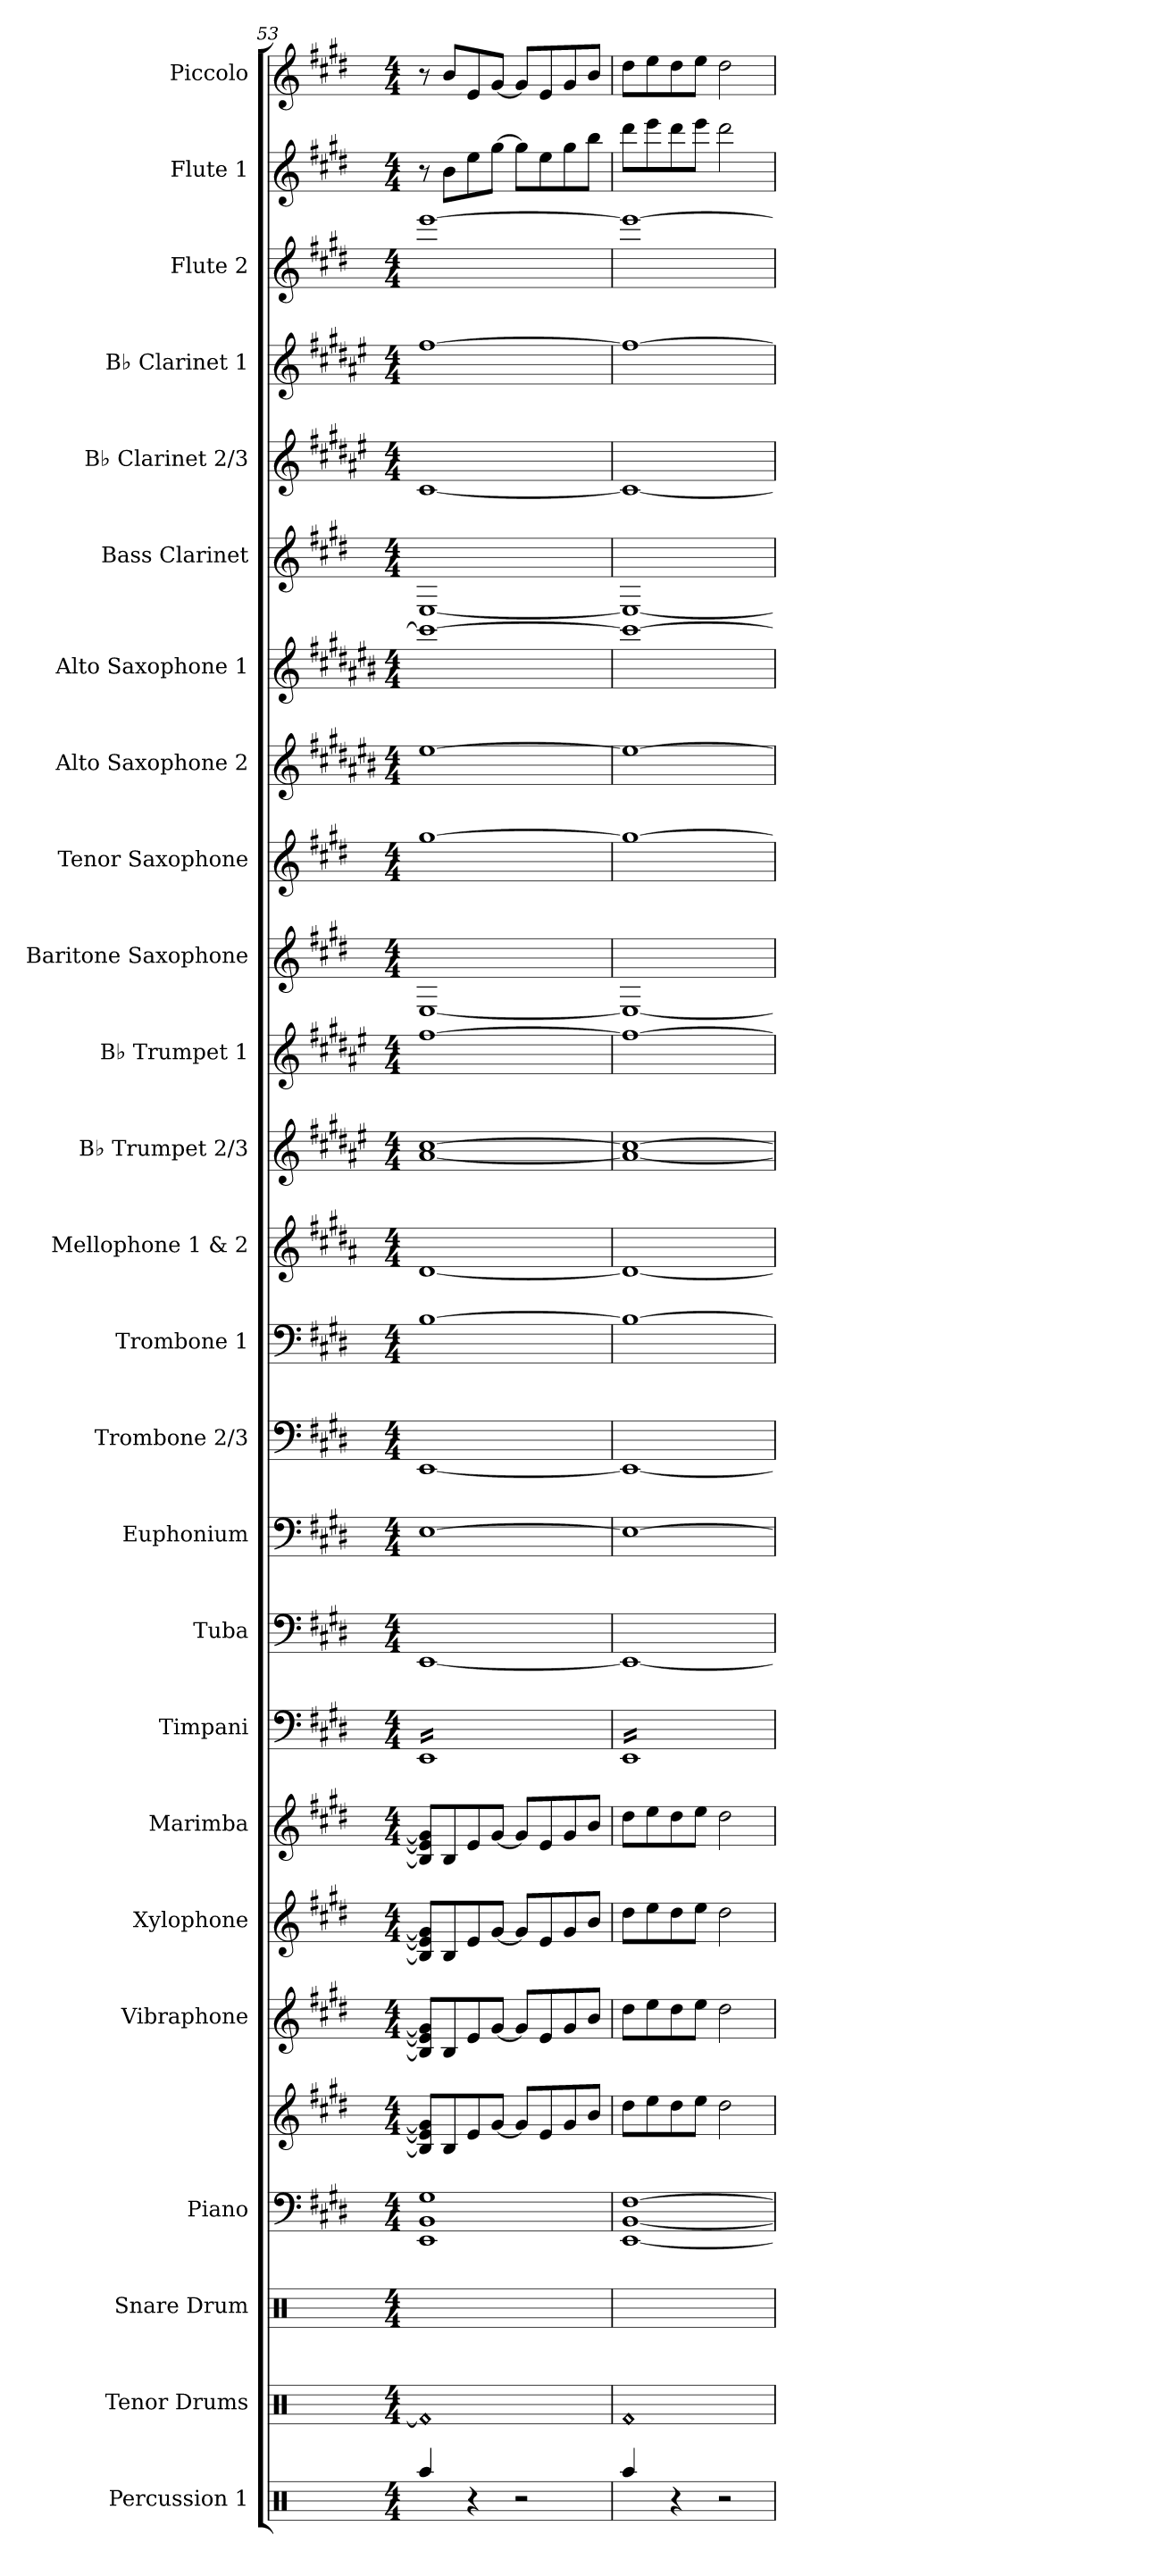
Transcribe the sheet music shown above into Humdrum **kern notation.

**kern	**kern	**kern	**kern	**kern	**kern	**kern	**kern	**kern	**kern	**kern	**kern	**kern	**kern	**kern	**kern	**kern	**kern	**kern	**kern	**kern	**kern	**kern	**kern	**kern	**kern
*part25	*part24	*part23	*part22	*part22	*part21	*part20	*part19	*part18	*part17	*part16	*part15	*part14	*part13	*part12	*part11	*part10	*part9	*part8	*part7	*part6	*part5	*part4	*part3	*part2	*part1
*staff26	*staff25	*staff24	*staff23	*staff22	*staff21	*staff20	*staff19	*staff18	*staff17	*staff16	*staff15	*staff14	*staff13	*staff12	*staff11	*staff10	*staff9	*staff8	*staff7	*staff6	*staff5	*staff4	*staff3	*staff2	*staff1
*I"Percussion 1	*I"Tenor Drums	*I"Snare Drum	*I"Piano	*	*I"Vibraphone	*I"Xylophone	*I"Marimba	*I"Timpani	*I"Tuba	*I"Euphonium	*I"Trombone 2/3	*I"Trombone 1	*I"Mellophone 1 &amp; 2	*I"B♭ Trumpet 2/3	*I"B♭ Trumpet 1	*I"Baritone Saxophone	*I"Tenor Saxophone	*I"Alto Saxophone 2	*I"Alto Saxophone 1	*I"Bass Clarinet	*I"B♭ Clarinet 2/3	*I"B♭ Clarinet 1	*I"Flute 2	*I"Flute 1	*I"Piccolo
*I'Perc. 1	*I'T.D.	*I'S.D.	*I'Pno.	*	*I'Vib.	*I'Xyl.	*I'Mrm.	*I'Timp.	*I'Tba.	*I'Euph.	*I'Tbn. 2/3	*I'Tbn. 1	*I'Mello. 1/2	*I'B♭ Tpt. 2/3	*I'B♭ Tpt. 1	*I'Bar. Sax.	*I'T. Sax.	*I'A. Sax. 2	*I'A. Sax. 1	*I'B. Cl.	*I'B♭ Cl. 2/3	*I'B♭ Cl. 1	*I'Fl. 2	*I'Fl. 1	*I'Picc.
*clefX	*clefX	*clefX	*clefF4	*clefG2	*clefG2	*clefG2	*clefG2	*clefF4	*clefF4	*clefF4	*clefF4	*clefF4	*clefG2	*clefG2	*clefG2	*clefG2	*clefG2	*clefG2	*clefG2	*clefG2	*clefG2	*clefG2	*clefG2	*clefG2	*clefG2
*	*	*	*	*	*	*ITrd-7c-12	*	*	*	*	*	*	*ITrd4c7	*ITrd1c2	*ITrd1c2	*ITrd12c21	*ITrd8c14	*ITrd5c9	*ITrd5c9	*ITrd8c14	*ITrd1c2	*ITrd1c2	*	*	*ITrd-7c-12
*k[]	*k[]	*k[]	*k[f#c#g#d#]	*k[f#c#g#d#]	*k[f#c#g#d#]	*k[f#c#g#d#]	*k[f#c#g#d#]	*k[f#c#g#d#]	*k[f#c#g#d#]	*k[f#c#g#d#]	*k[f#c#g#d#]	*k[f#c#g#d#]	*k[f#c#g#d#]	*k[f#c#g#d#]	*k[f#c#g#d#]	*k[f#c#g#d#]	*k[f#c#g#d#]	*k[f#c#g#d#]	*k[f#c#g#d#]	*k[f#c#g#d#]	*k[f#c#g#d#]	*k[f#c#g#d#]	*k[f#c#g#d#]	*k[f#c#g#d#]	*k[f#c#g#d#]
*M4/4	*M4/4	*M4/4	*M4/4	*M4/4	*M4/4	*M4/4	*M4/4	*M4/4	*M4/4	*M4/4	*M4/4	*M4/4	*M4/4	*M4/4	*M4/4	*M4/4	*M4/4	*M4/4	*M4/4	*M4/4	*M4/4	*M4/4	*M4/4	*M4/4	*M4/4
=53	=53	=53	=53	=53	=53	=53	=53	=53	=53	=53	=53	=53	=53	=53	=53	=53	=53	=53	=53	=53	=53	=53	=53	=53	=53
!	!LO:N:head=diamond	!LO:N:head=diamond	!	!	!	!	!	!	!	!	!	!	!	!	!	!	!	!	!	!	!	!	!	!	!
*	*	*	*	*	*	*	*	*tremolo	*	*	*	*	*	*	*	*	*	*	*	*	*	*	*	*	*
4Raa/	1Rf]	1R]	1EE 1BB 1G#	8B/] 8e/] 8g#/]L	8B/] 8e/] 8g#/]L	8b/] 8ee/] 8gg#/]L	8B/] 8e/] 8g#/]L	16EELL	[1EE	[1E	[1EE	[1B	[1G#	[1g# [1b	[1ee	[1EE	[1g#	[1g#	1ee_	[1EE	[1B	[1ee	[1eee	8r	8r
.	.	.	.	.	.	.	.	16EE	.	.	.	.	.	.	.	.	.	.	.	.	.	.	.	.	.
.	.	.	.	8B/	8B/	8b/	8B/	16EE	.	.	.	.	.	.	.	.	.	.	.	.	.	.	.	8b\L	8bb/L
.	.	.	.	.	.	.	.	16EE	.	.	.	.	.	.	.	.	.	.	.	.	.	.	.	.	.
4r	.	.	.	8e/	8e/	8ee/	8e/	16EE	.	.	.	.	.	.	.	.	.	.	.	.	.	.	.	8ee\	8ee/
.	.	.	.	.	.	.	.	16EE	.	.	.	.	.	.	.	.	.	.	.	.	.	.	.	.	.
.	.	.	.	[8g#/J	[8g#/J	[8gg#/J	[8g#/J	16EE	.	.	.	.	.	.	.	.	.	.	.	.	.	.	.	[8gg#\J	[8gg#/J
.	.	.	.	.	.	.	.	16EE	.	.	.	.	.	.	.	.	.	.	.	.	.	.	.	.	.
2r	.	.	.	8g#/L]	8g#/L]	8gg#/L]	8g#/L]	16EE	.	.	.	.	.	.	.	.	.	.	.	.	.	.	.	8gg#\L]	8gg#/L]
.	.	.	.	.	.	.	.	16EE	.	.	.	.	.	.	.	.	.	.	.	.	.	.	.	.	.
.	.	.	.	8e/	8e/	8ee/	8e/	16EE	.	.	.	.	.	.	.	.	.	.	.	.	.	.	.	8ee\	8ee/
.	.	.	.	.	.	.	.	16EE	.	.	.	.	.	.	.	.	.	.	.	.	.	.	.	.	.
.	.	.	.	8g#/	8g#/	8gg#/	8g#/	16EE	.	.	.	.	.	.	.	.	.	.	.	.	.	.	.	8gg#\	8gg#/
.	.	.	.	.	.	.	.	16EE	.	.	.	.	.	.	.	.	.	.	.	.	.	.	.	.	.
.	.	.	.	8b/J	8b/J	8bb/J	8b/J	16EE	.	.	.	.	.	.	.	.	.	.	.	.	.	.	.	8bb\J	8bb/J
.	.	.	.	.	.	.	.	16EEJJ	.	.	.	.	.	.	.	.	.	.	.	.	.	.	.	.	.
=54	=54	=54	=54	=54	=54	=54	=54	=54	=54	=54	=54	=54	=54	=54	=54	=54	=54	=54	=54	=54	=54	=54	=54	=54	=54
!	!LO:N:head=diamond	!LO:N:head=diamond	!	!	!	!	!	!	!	!	!	!	!	!	!	!	!	!	!	!	!	!	!	!	!
4Raa/	1Rf	1R	[1EE [1BB [1F#	8dd#\L	8dd#\L	8ddd#\L	8dd#\L	16EELL	1EE_	1E_	1EE_	1B_	1G#_	1g#_ 1b_	1ee_	1EE_	1g#_	1g#_	1ee_	1EE_	1B_	1ee_	1eee_	8ddd#\L	8ddd#\L
.	.	.	.	.	.	.	.	16EE	.	.	.	.	.	.	.	.	.	.	.	.	.	.	.	.	.
.	.	.	.	8ee\	8ee\	8eee\	8ee\	16EE	.	.	.	.	.	.	.	.	.	.	.	.	.	.	.	8eee\	8eee\
.	.	.	.	.	.	.	.	16EE	.	.	.	.	.	.	.	.	.	.	.	.	.	.	.	.	.
4r	.	.	.	8dd#\	8dd#\	8ddd#\	8dd#\	16EE	.	.	.	.	.	.	.	.	.	.	.	.	.	.	.	8ddd#\	8ddd#\
.	.	.	.	.	.	.	.	16EE	.	.	.	.	.	.	.	.	.	.	.	.	.	.	.	.	.
.	.	.	.	8ee\J	8ee\J	8eee\J	8ee\J	16EE	.	.	.	.	.	.	.	.	.	.	.	.	.	.	.	8eee\J	8eee\J
.	.	.	.	.	.	.	.	16EE	.	.	.	.	.	.	.	.	.	.	.	.	.	.	.	.	.
2r	.	.	.	2dd#\	2dd#\	2ddd#\	2dd#\	16EE	.	.	.	.	.	.	.	.	.	.	.	.	.	.	.	2ddd#\	2ddd#\
.	.	.	.	.	.	.	.	16EE	.	.	.	.	.	.	.	.	.	.	.	.	.	.	.	.	.
.	.	.	.	.	.	.	.	16EE	.	.	.	.	.	.	.	.	.	.	.	.	.	.	.	.	.
.	.	.	.	.	.	.	.	16EE	.	.	.	.	.	.	.	.	.	.	.	.	.	.	.	.	.
.	.	.	.	.	.	.	.	16EE	.	.	.	.	.	.	.	.	.	.	.	.	.	.	.	.	.
.	.	.	.	.	.	.	.	16EE	.	.	.	.	.	.	.	.	.	.	.	.	.	.	.	.	.
.	.	.	.	.	.	.	.	16EE	.	.	.	.	.	.	.	.	.	.	.	.	.	.	.	.	.
.	.	.	.	.	.	.	.	16EEJJ	.	.	.	.	.	.	.	.	.	.	.	.	.	.	.	.	.
*	*	*	*	*	*	*	*	*Xtremolo	*	*	*	*	*	*	*	*	*	*	*	*	*	*	*	*	*
=	=	=	=	=	=	=	=	=	=	=	=	=	=	=	=	=	=	=	=	=	=	=	=	=	=
*-	*-	*-	*-	*-	*-	*-	*-	*-	*-	*-	*-	*-	*-	*-	*-	*-	*-	*-	*-	*-	*-	*-	*-	*-	*-
